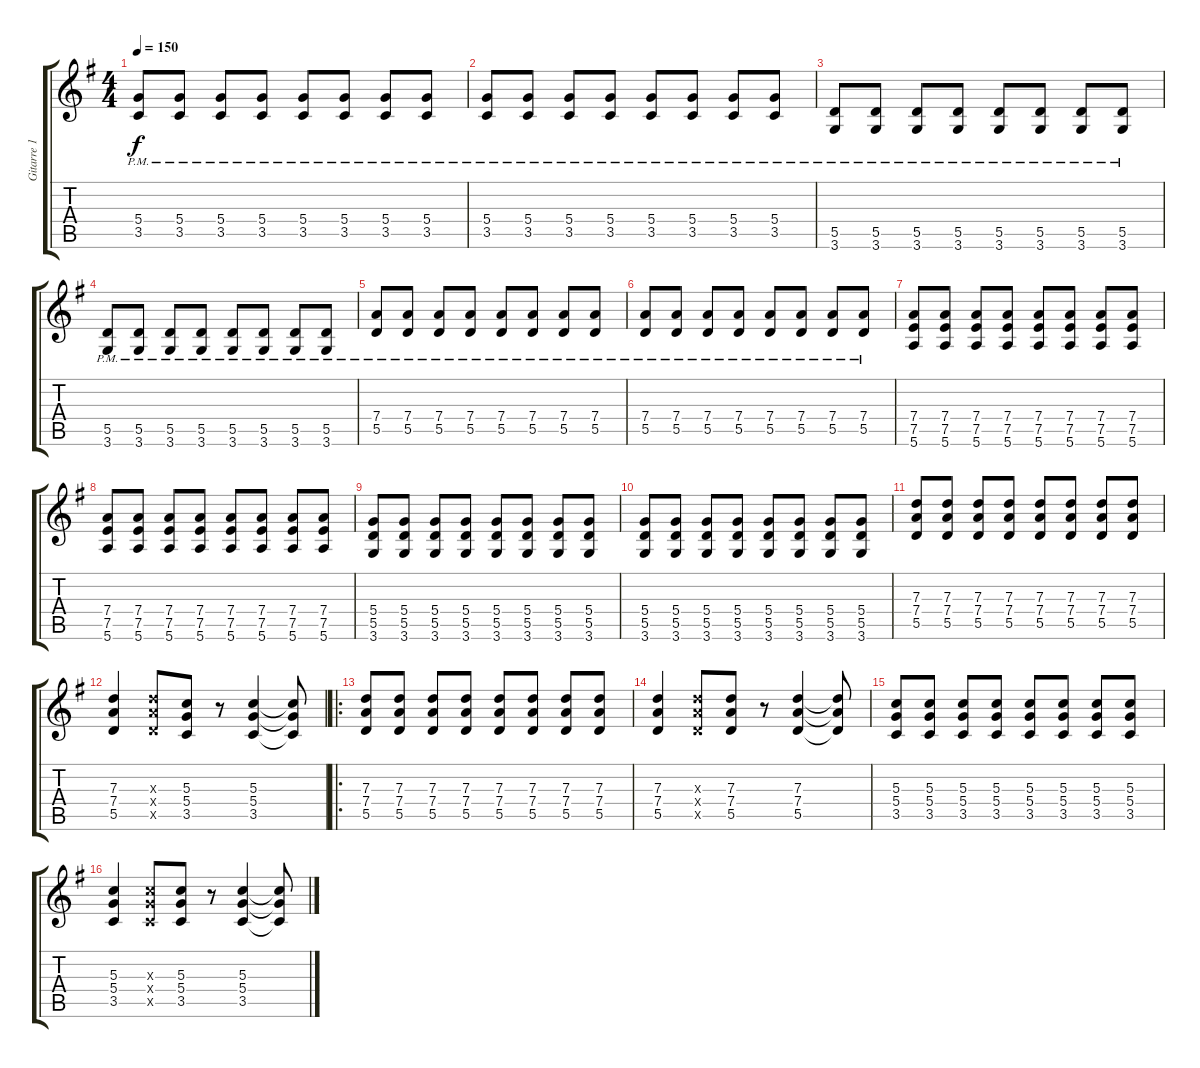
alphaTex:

\track ("Gitarre 1" "Gitarre 1") {instrument overdrivenguitar}
\staff {score tabs}
\tuning (E4 B3 G3 D3 A2 E2) {hide}
\ts (4 4)
\tempo 150
\clef g2
\ks g
(5.4{pm} 3.5{pm}).8{dy f} (5.4{pm} 3.5{pm}).8 (5.4{pm} 3.5{pm}).8 (5.4{pm} 3.5{pm}).8 (5.4{pm} 3.5{pm}).8 (5.4{pm} 3.5{pm}).8 (5.4{pm} 3.5{pm}).8 (5.4{pm} 3.5{pm}).8 |
(5.4{pm} 3.5{pm}).8 (5.4{pm} 3.5{pm}).8 (5.4{pm} 3.5{pm}).8 (5.4{pm} 3.5{pm}).8 (5.4{pm} 3.5{pm}).8 (5.4{pm} 3.5{pm}).8 (5.4{pm} 3.5{pm}).8 (5.4{pm} 3.5{pm}).8 |
(5.5{pm} 3.6{pm}).8 (5.5{pm} 3.6{pm}).8 (5.5{pm} 3.6{pm}).8 (5.5{pm} 3.6{pm}).8 (5.5{pm} 3.6{pm}).8 (5.5{pm} 3.6{pm}).8 (5.5{pm} 3.6{pm}).8 (5.5{pm} 3.6{pm}).8 |
(5.5{pm} 3.6{pm}).8 (5.5{pm} 3.6{pm}).8 (5.5{pm} 3.6{pm}).8 (5.5{pm} 3.6{pm}).8 (5.5{pm} 3.6{pm}).8 (5.5{pm} 3.6{pm}).8 (5.5{pm} 3.6{pm}).8 (5.5{pm} 3.6{pm}).8 |
(7.4{pm} 5.5{pm}).8 (7.4{pm} 5.5{pm}).8 (7.4{pm} 5.5{pm}).8 (7.4{pm} 5.5{pm}).8 (7.4{pm} 5.5{pm}).8 (7.4{pm} 5.5{pm}).8 (7.4{pm} 5.5{pm}).8 (7.4{pm} 5.5{pm}).8 |
(7.4{pm} 5.5{pm}).8 (7.4{pm} 5.5{pm}).8 (7.4{pm} 5.5{pm}).8 (7.4{pm} 5.5{pm}).8 (7.4{pm} 5.5{pm}).8 (7.4{pm} 5.5{pm}).8 (7.4{pm} 5.5{pm}).8 (7.4{pm} 5.5{pm}).8 |
(7.4 7.5 5.6).8 (7.4 7.5 5.6).8 (7.4 7.5 5.6).8 (7.4 7.5 5.6).8 (7.4 7.5 5.6).8 (7.4 7.5 5.6).8 (7.4 7.5 5.6).8 (7.4 7.5 5.6).8 |
(7.4 7.5 5.6).8 (7.4 7.5 5.6).8 (7.4 7.5 5.6).8 (7.4 7.5 5.6).8 (7.4 7.5 5.6).8 (7.4 7.5 5.6).8 (7.4 7.5 5.6).8 (7.4 7.5 5.6).8 |
(5.4 5.5 3.6).8 (5.4 5.5 3.6).8 (5.4 5.5 3.6).8 (5.4 5.5 3.6).8 (5.4 5.5 3.6).8 (5.4 5.5 3.6).8 (5.4 5.5 3.6).8 (5.4 5.5 3.6).8 |
(5.4 5.5 3.6).8 (5.4 5.5 3.6).8 (5.4 5.5 3.6).8 (5.4 5.5 3.6).8 (5.4 5.5 3.6).8 (5.4 5.5 3.6).8 (5.4 5.5 3.6).8 (5.4 5.5 3.6).8 |
(7.3 7.4 5.5).8 (7.3 7.4 5.5).8 (7.3 7.4 5.5).8 (7.3 7.4 5.5).8 (7.3 7.4 5.5).8 (7.3 7.4 5.5).8 (7.3 7.4 5.5).8 (7.3 7.4 5.5).8 |
(7.3 7.4 5.5).4 (7.3{x} 7.4{x} 5.5{x}).8 (5.3 5.4 3.5).8 r.8 (5.3 5.4 3.5).4 (5.3{t} 5.4{t} 3.5{t}).8 |
\ro
(7.3 7.4 5.5).8 (7.3 7.4 5.5).8 (7.3 7.4 5.5).8 (7.3 7.4 5.5).8 (7.3 7.4 5.5).8 (7.3 7.4 5.5).8 (7.3 7.4 5.5).8 (7.3 7.4 5.5).8 |
(7.3 7.4 5.5).4 (7.3{x} 7.4{x} 5.5{x}).8 (7.3 7.4 5.5).8 r.8 (7.3 7.4 5.5).4 (7.3{t} 7.4{t} 5.5{t}).8 |
(5.3 5.4 3.5).8 (5.3 5.4 3.5).8 (5.3 5.4 3.5).8 (5.3 5.4 3.5).8 (5.3 5.4 3.5).8 (5.3 5.4 3.5).8 (5.3 5.4 3.5).8 (5.3 5.4 3.5).8 |
(5.3 5.4 3.5).4 (5.3{x} 5.4{x} 3.5{x}).8 (5.3 5.4 3.5).8 r.8 (5.3 5.4 3.5).4 (5.3{t} 5.4{t} 3.5{t}).8
